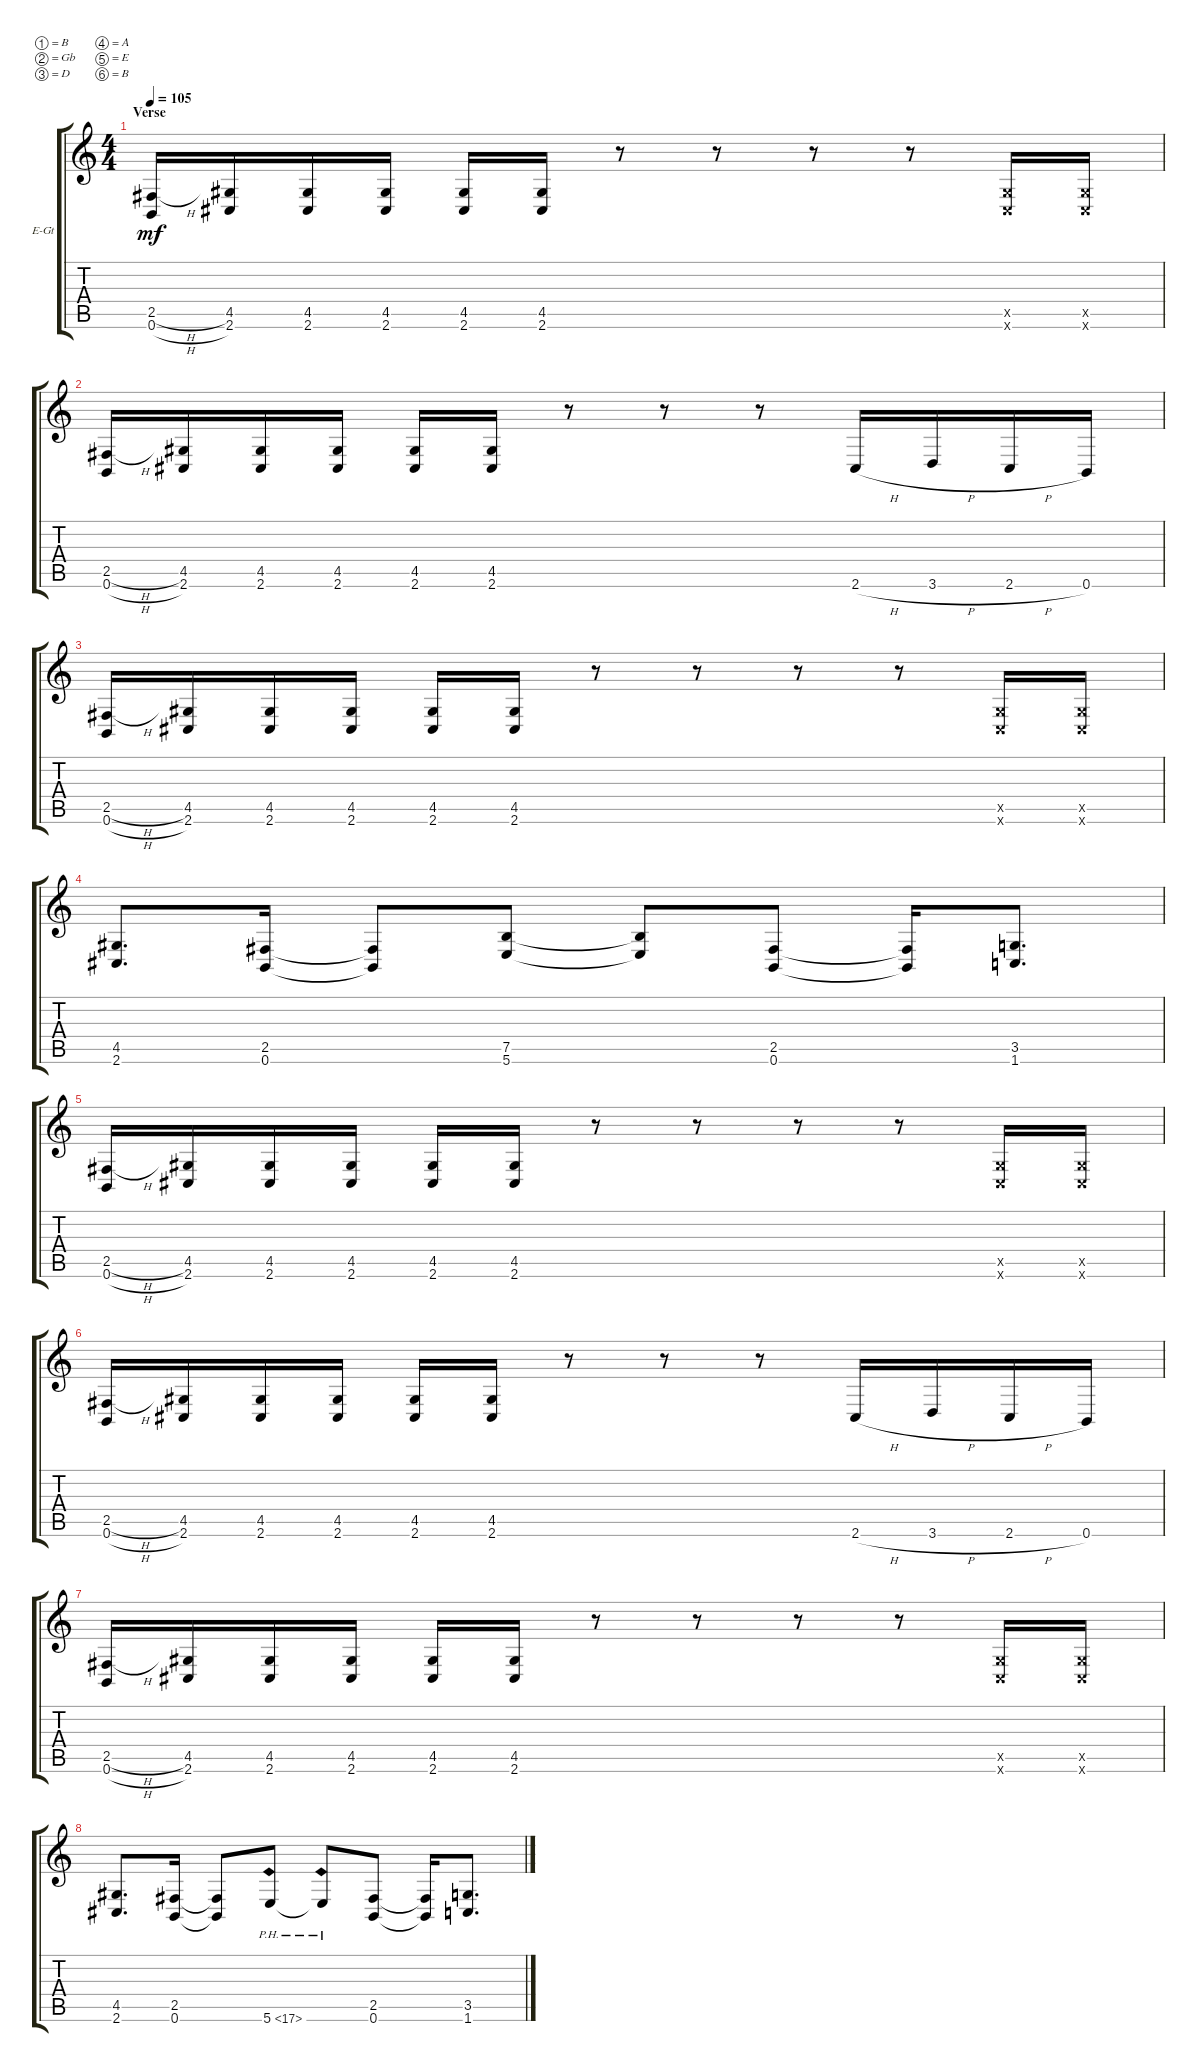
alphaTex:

\bracketExtendMode groupsimilarinstruments
\firstSystemTrackNameOrientation horizontal
\otherSystemsTrackNameOrientation horizontal
\track ("Electric Guitar 2" "E-Gt") {instrument distortionguitar}
\staff {score tabs}
\tuning (B3 Gb3 D3 A2 E2 B1)
\ts (4 4)
\section ("" "Verse")
\tempo 105
\clef g2
\ks c
(0.6{h} 2.5{h}).16{dy mf} (2.6 4.5).16 (4.5 2.6).16 (4.5 2.6).16 (4.5 2.6).16 (4.5 2.6).16 r.8 r.8 r.8 r.8 (2.6{x} 4.5{x}).16 (2.6{x} 4.5{x}).16 |
(0.6{h} 2.5{h}).16 (2.6 4.5).16 (4.5 2.6).16 (4.5 2.6).16 (4.5 2.6).16 (4.5 2.6).16 r.8 r.8 r.8 2.6{h}.16 3.6{h}.16 2.6{h}.16 0.6.16 |
(0.6{h} 2.5{h}).16 (2.6 4.5).16 (4.5 2.6).16 (4.5 2.6).16 (4.5 2.6).16 (4.5 2.6).16 r.8 r.8 r.8 r.8 (2.6{x} 4.5{x}).16 (2.6{x} 4.5{x}).16 |
(2.6 4.5).8{d} (0.6 2.5).16 (2.5{t} 0.6{t}).8 (5.6 7.5).8 (7.5{t} 5.6{t}).8 (0.6 2.5).8 (2.5{t} 0.6{t}).16 (1.6 3.5).8{d} |
(0.6{h} 2.5{h}).16 (2.6 4.5).16 (4.5 2.6).16 (4.5 2.6).16 (4.5 2.6).16 (4.5 2.6).16 r.8 r.8 r.8 r.8 (2.6{x} 4.5{x}).16 (2.6{x} 4.5{x}).16 |
(0.6{h} 2.5{h}).16 (2.6 4.5).16 (4.5 2.6).16 (4.5 2.6).16 (4.5 2.6).16 (4.5 2.6).16 r.8 r.8 r.8 2.6{h}.16 3.6{h}.16 2.6{h}.16 0.6.16 |
(0.6{h} 2.5{h}).16 (2.6 4.5).16 (4.5 2.6).16 (4.5 2.6).16 (4.5 2.6).16 (4.5 2.6).16 r.8 r.8 r.8 r.8 (2.6{x} 4.5{x}).16 (2.6{x} 4.5{x}).16 |
(2.6 4.5).8{d} (0.6 2.5).16 (2.5{t} 0.6{t}).8 5.6{ph 12}.8 5.6{ph 12 t}.8 (0.6 2.5).8 (2.5{t} 0.6{t}).16 (1.6 3.5).8{d}
